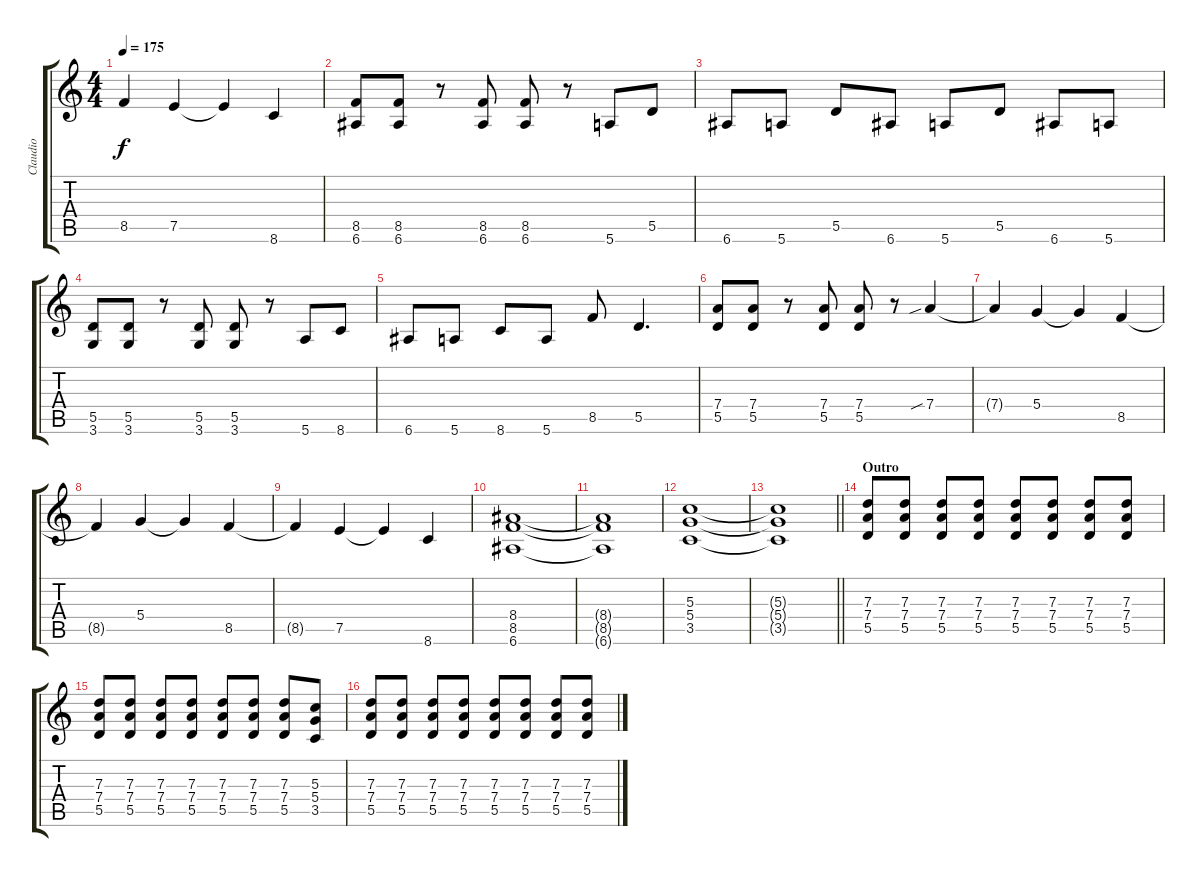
\track ("Claudio" "Claudio") {instrument overdrivenguitar}
\staff {score tabs}
\tuning (E4 B3 G3 D3 A2 E2) {hide}
\ts (4 4)
\tempo 175
\clef g2
\ks c
8.5{t}.4{dy f} 7.5.4 7.5{t}.4 8.6.4 |
(8.5 6.6).8 (8.5 6.6).8 r.8 (8.5 6.6).8 (8.5 6.6).8 r.8 5.6.8 5.5.8 |
6.6.8 5.6.8 5.5.8 6.6.8 5.6.8 5.5.8 6.6.8 5.6.8 |
(5.5 3.6).8 (5.5 3.6).8 r.8 (5.5 3.6).8 (5.5 3.6).8 r.8 5.6.8 8.6.8 |
6.6.8 5.6.8 8.6.8 5.6.8 8.5.8 5.5.4{d} |
(7.4 5.5).8 (7.4 5.5).8 r.8 (7.4 5.5).8 (7.4 5.5).8 r.8 7.4{sib}.4 |
7.4{t}.4 5.4.4 5.4{t}.4 8.5.4 |
8.5{t}.4 5.4.4 5.4{t}.4 8.5.4 |
8.5{t}.4 7.5.4 7.5{t}.4 8.6.4 |
(8.4 8.5 6.6).1 |
(8.4{t} 8.5{t} 6.6{t}).1 |
(5.3 5.4 3.5).1 |
\barLineRight lightlight
(5.3{t} 5.4{t} 3.5{t}).1 |
\section ("" "Outro")
(7.3 7.4 5.5).8 (7.3 7.4 5.5).8 (7.3 7.4 5.5).8 (7.3 7.4 5.5).8 (7.3 7.4 5.5).8 (7.3 7.4 5.5).8 (7.3 7.4 5.5).8 (7.3 7.4 5.5).8 |
(7.3 7.4 5.5).8 (7.3 7.4 5.5).8 (7.3 7.4 5.5).8 (7.3 7.4 5.5).8 (7.3 7.4 5.5).8 (7.3 7.4 5.5).8 (7.3 7.4 5.5).8 (5.3 5.4 3.5).8 |
(7.3 7.4 5.5).8 (7.3 7.4 5.5).8 (7.3 7.4 5.5).8 (7.3 7.4 5.5).8 (7.3 7.4 5.5).8 (7.3 7.4 5.5).8 (7.3 7.4 5.5).8 (7.3 7.4 5.5).8
